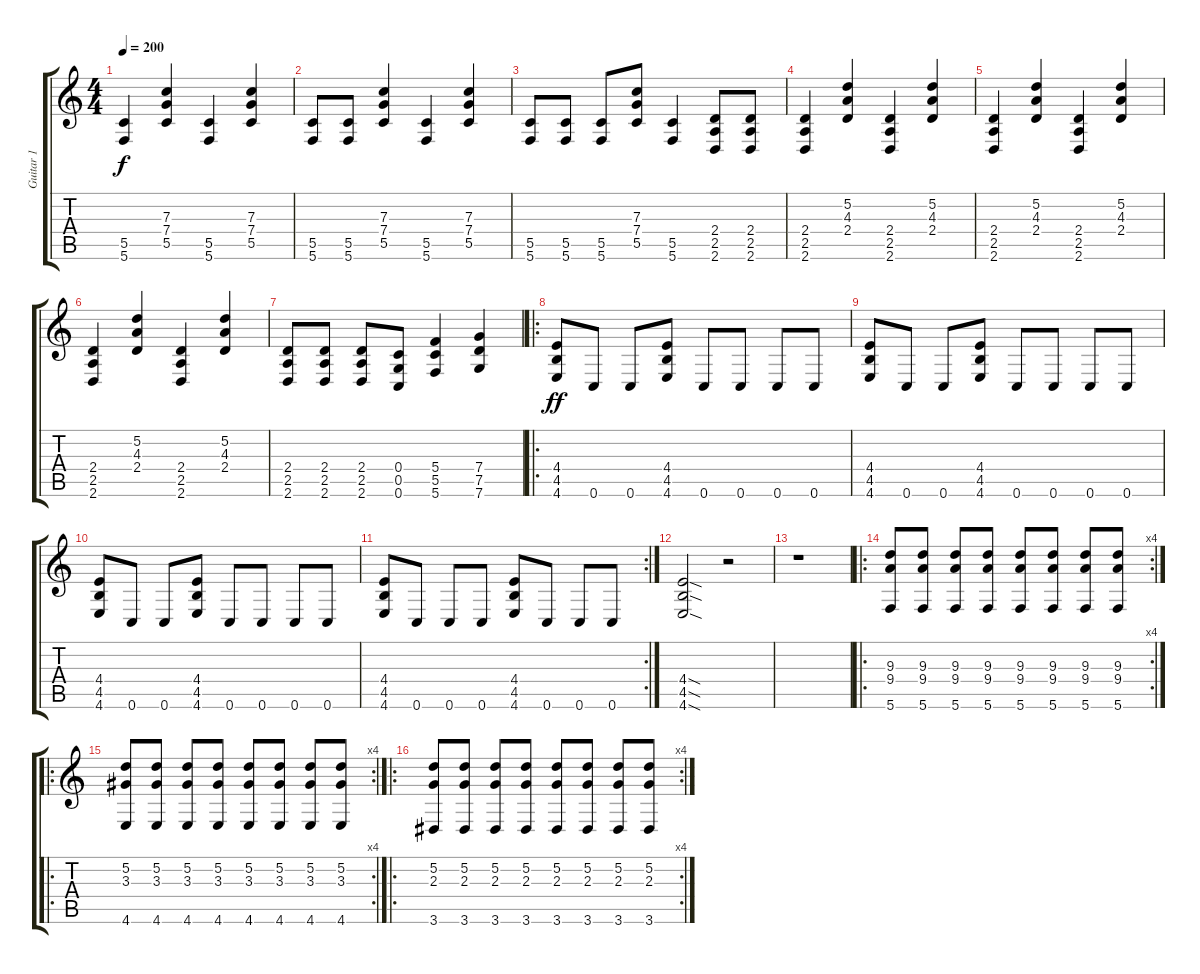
\track ("Guitar 1" "Guitar 1") {instrument distortionguitar}
\staff {score tabs}
\tuning (D4 A3 F3 C3 G2 C2) {hide}
\ts (4 4)
\tempo 200
\clef g2
\ks c
(5.5 5.6).4{dy f} (7.3 7.4 5.5).4 (5.5 5.6).4 (7.3 7.4 5.5).4 |
(5.5 5.6).8 (5.5 5.6).8 (7.3 7.4 5.5).4 (5.5 5.6).4 (7.3 7.4 5.5).4 |
(5.5 5.6).8 (5.5 5.6).8 (5.5 5.6).8 (7.3 7.4 5.5).8 (5.5 5.6).4 (2.4 2.5 2.6).8 (2.4 2.5 2.6).8 |
(2.4 2.5 2.6).4 (5.2 4.3 2.4).4 (2.4 2.5 2.6).4 (5.2 4.3 2.4).4 |
(2.4 2.5 2.6).4 (5.2 4.3 2.4).4 (2.4 2.5 2.6).4 (5.2 4.3 2.4).4 |
(2.4 2.5 2.6).4 (5.2 4.3 2.4).4 (2.4 2.5 2.6).4 (5.2 4.3 2.4).4 |
(2.4 2.5 2.6).8 (2.4 2.5 2.6).8 (2.4 2.5 2.6).8 (0.4 0.5 0.6).8 (5.4 5.5 5.6).4 (7.4 7.5 7.6).4 |
\ro
(4.4 4.5 4.6).8{dy ff} 0.6.8 0.6.8 (4.4 4.5 4.6).8 0.6.8 0.6.8 0.6.8 0.6.8 |
(4.4 4.5 4.6).8 0.6.8 0.6.8 (4.4 4.5 4.6).8 0.6.8 0.6.8 0.6.8 0.6.8 |
(4.4 4.5 4.6).8 0.6.8 0.6.8 (4.4 4.5 4.6).8 0.6.8 0.6.8 0.6.8 0.6.8 |
\rc 2
(4.4 4.5 4.6).8 0.6.8 0.6.8 0.6.8 (4.4 4.5 4.6).8 0.6.8 0.6.8 0.6.8 |
(4.4{sod} 4.5{sod} 4.6{sod}).2 r.2 |
r.1 |
\ro
\rc 4
(9.3 9.4 5.6).8 (9.3 9.4 5.6).8 (9.3 9.4 5.6).8 (9.3 9.4 5.6).8 (9.3 9.4 5.6).8 (9.3 9.4 5.6).8 (9.3 9.4 5.6).8 (9.3 9.4 5.6).8 |
\ro
\rc 4
(5.2 3.3 4.6).8 (5.2 3.3 4.6).8 (5.2 3.3 4.6).8 (5.2 3.3 4.6).8 (5.2 3.3 4.6).8 (5.2 3.3 4.6).8 (5.2 3.3 4.6).8 (5.2 3.3 4.6).8 |
\ro
\rc 4
(5.2 2.3 3.6).8 (5.2 2.3 3.6).8 (5.2 2.3 3.6).8 (5.2 2.3 3.6).8 (5.2 2.3 3.6).8 (5.2 2.3 3.6).8 (5.2 2.3 3.6).8 (5.2 2.3 3.6).8
